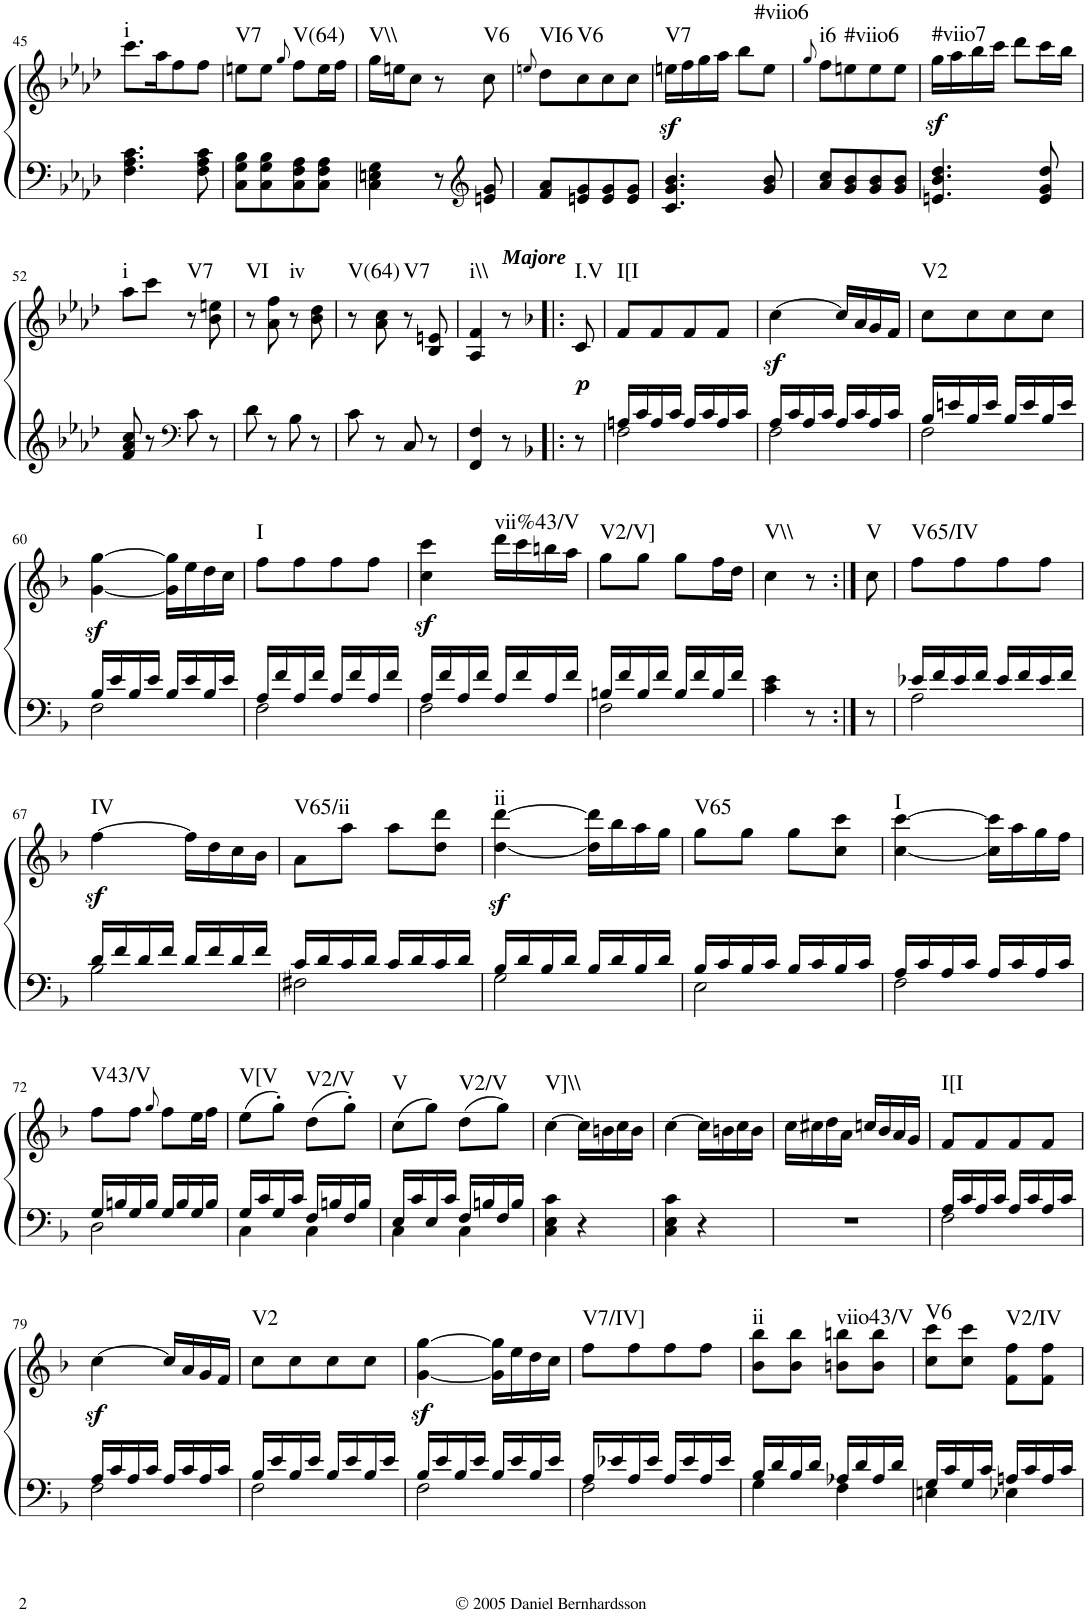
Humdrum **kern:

**kern	**kern	**dynam	**harte
*part1	*part1	*part1	*part1
*staff2	*staff1	*staff1/2	*
*I"Piano	*	*	*
*I'Pno.	*	*	*
!!LO:PB:g=z
*clefF4	*clefG2	*	*
*k[b-e-a-d-]	*k[b-e-a-d-]	*	*
*M2/4	*M2/4	*	*
=45	=45	=45	=45
!	!	!	!LO:H:kt=i
4.F\ 4.A-\ 4.c\	8.ccc\L	.	N
.	16aa-\K	.	.
.	8ff\	.	.
8F\ 8A-\ 8c\	8ff\J	.	.
=46	=46	=46	=46
!	!	!	!LO:H:kt=V7
8C\ 8G\ 8B-\L	8een\L	.	N
8C\ 8G\ 8B-\	8ee\J	.	.
.	8qgg/	.	.
!	!	!	!LO:H:kt=V(64)
8C\ 8F\ 8A-\	8ff\L	.	N
8C\ 8F\ 8A-\J	16ee\L	.	.
.	16ff\JJ	.	.
=47	=47	=47	=47
!	!	!	!LO:H:kt=V\\
4C\ 4En\ 4G\	16gg\LL	.	N
.	16een\J	.	.
.	8cc\J	.	.
8r	8r	.	.
*clefG2	*	*	*
!	!	!	!LO:H:kt=V6
8en/ 8g/	8cc\	.	N
=48	=48	=48	=48
.	8qeen/	.	.
!	!	!	!LO:H:kt=VI6
8f/ 8a-/L	8dd-\L	.	N
!	!	!	!LO:H:kt=V6
8en/ 8g/	8cc\	.	N
8e/ 8g/	8cc\	.	.
8e/ 8g/J	8cc\J	.	.
=49	=49	=49	=49
!	!	!LO:DY:b	!LO:H:kt=V7
4.c/ 4.g/ 4.b-/	16een\LL	sf	N
.	16ff\	.	.
.	16gg\	.	.
.	16aa-\JJ	.	.
.	8bb-\L	.	.
!	!	!	!LO:H:kt=#viio6
8g/ 8b-/	8ee\J	.	N
=50	=50	=50	=50
.	8qgg/	.	.
!	!	!	!LO:H:kt=i6
8a-/ 8cc/L	8ff\L	.	N
!	!	!	!LO:H:kt=#viio6
8g/ 8b-/	8een\	.	N
8g/ 8b-/	8ee\	.	.
8g/ 8b-/J	8ee\J	.	.
=51	=51	=51	=51
!	!	!LO:DY:b	!LO:H:kt=#viio7
4.en/ 4.b-/ 4.dd-/	16gg\LL	sf	N
.	16aa-\	.	.
.	16bb-\	.	.
.	16ccc\JJ	.	.
.	8ddd-\L	.	.
8e/ 8g/ 8dd-/	16ccc\L	.	.
.	16bb-\JJ	.	.
!!LO:LB:g=z
=52	=52	=52	=52
!	!	!	!LO:H:kt=i
8f/ 8a-/ 8cc/	8aa-\L	.	N
8r	8ccc\J	.	.
*clefF4	*	*	*
!	!	!	!LO:H:kt=V7
8c\	8r	.	N
8r	8b-\ 8een\	.	.
=53	=53	=53	=53
!	!	!	!LO:H:kt=VI
8d-\	8r	.	N
8r	8a-\ 8ff\	.	.
!	!	!	!LO:H:kt=iv
8B-\	8r	.	N
8r	8b-\ 8dd-\	.	.
=54	=54	=54	=54
!	!	!	!LO:H:kt=V(64)
8c\	8r	.	N
8r	8a-\ 8cc\	.	.
!	!	!	!LO:H:kt=V7
8C/	8r	.	N
8r	8B-/ 8en/	.	.
=55	=55	=55	=55
!	!	!	!LO:H:kt=i\\
4FF/ 4F/	4A-/ 4f/	.	N
!	!LO:TX:a:Bi:t=Majore	!	!
8r	8r	.	.
=56!|:	=56!|:	=56!|:	=56!|:
*k[b-]	*k[b-]	*	*
*F:	*F:	*	*
!	!	!LO:DY:b	!LO:H:kt=I.V
8r	8c/	p	N
=57	=57	=57	=57
*^	*	*	*
!	!	!	!	!LO:H:kt=I[I
16An/LL	2F\	8f/L	.	N
16c/	.	.	.	.
16A/	.	8f/	.	.
16c/JJ	.	.	.	.
16A/LL	.	8f/	.	.
16c/	.	.	.	.
16A/	.	8f/J	.	.
16c/JJ	.	.	.	.
=58	=58	=58	=58	=58
16A/LL	2F\	[4ccz<\	.	.
16c/	.	.	.	.
16A/	.	.	.	.
16c/JJ	.	.	.	.
16A/LL	.	16cc/LL]	.	.
16c/	.	16a/	.	.
16A/	.	16g/	.	.
16c/JJ	.	16f/JJ	.	.
=59	=59	=59	=59	=59
!	!	!	!	!LO:H:kt=V2
16B-/LL	2F\	8cc\L	.	N
16en/	.	.	.	.
16B-/	.	8cc\	.	.
16e/JJ	.	.	.	.
16B-/LL	.	8cc\	.	.
16e/	.	.	.	.
16B-/	.	8cc\J	.	.
16e/JJ	.	.	.	.
!!LO:LB:g=z
=60	=60	=60	=60	=60
16B-/LL	2F\	[4g\z< [4gg\z<	.	.
16e/	.	.	.	.
16B-/	.	.	.	.
16e/JJ	.	.	.	.
16B-/LL	.	16g\] 16gg\]LL	.	.
16e/	.	16ee\	.	.
16B-/	.	16dd\	.	.
16e/JJ	.	16cc\JJ	.	.
=61	=61	=61	=61	=61
!	!	!	!	!LO:H:kt=I
16A/LL	2F\	8ff\L	.	N
16f/	.	.	.	.
16A/	.	8ff\	.	.
16f/JJ	.	.	.	.
16A/LL	.	8ff\	.	.
16f/	.	.	.	.
16A/	.	8ff\J	.	.
16f/JJ	.	.	.	.
=62	=62	=62	=62	=62
16A/LL	2F\	4cc\z< 4ccc\z<	.	.
16f/	.	.	.	.
16A/	.	.	.	.
16f/JJ	.	.	.	.
!	!	!	!	!LO:H:kt=vii%43/V
16A/LL	.	16ddd\LL	.	N
16f/	.	16ccc\	.	.
16A/	.	16bbn\	.	.
16f/JJ	.	16aa\JJ	.	.
=63	=63	=63	=63	=63
!	!	!	!	!LO:H:kt=V2/V]
16Bn/LL	2F\	8gg\L	.	N
16f/	.	.	.	.
16B/	.	8gg\J	.	.
16f/JJ	.	.	.	.
16B/LL	.	8gg\L	.	.
16f/	.	.	.	.
16B/	.	16ff\L	.	.
16f/JJ	.	16dd\JJ	.	.
*v	*v	*	*	*
=64	=64	=64	=64
!	!	!	!LO:H:kt=V\\
4c\ 4e\	4cc\	.	N
8r	8r	.	.
=65:|!	=65:|!	=65:|!	=65:|!
!	!	!	!LO:H:kt=V
8r	8cc\	.	N
=66	=66	=66	=66
*^	*	*	*
!	!	!	!	!LO:H:kt=V65/IV
16e-X/LL	2A\	8ff\L	.	N
16f/	.	.	.	.
16e-/	.	8ff\	.	.
16f/JJ	.	.	.	.
16e-/LL	.	8ff\	.	.
16f/	.	.	.	.
16e-/	.	8ff\J	.	.
16f/JJ	.	.	.	.
!!LO:LB:g=z
=67	=67	=67	=67	=67
!	!	!	!LO:DY:b	!LO:H:kt=IV
16d/LL	2B-\	[4ff\	sf	N
16f/	.	.	.	.
16d/	.	.	.	.
16f/JJ	.	.	.	.
16d/LL	.	16ff\LL]	.	.
16f/	.	16dd\	.	.
16d/	.	16cc\	.	.
16f/JJ	.	16b-\JJ	.	.
=68	=68	=68	=68	=68
!	!	!	!	!LO:H:kt=V65/ii
16c/LL	2F#X\	8a\L	.	N
16d/	.	.	.	.
16c/	.	8aa\J	.	.
16d/JJ	.	.	.	.
16c/LL	.	8aa\L	.	.
16d/	.	.	.	.
16c/	.	8dd\ 8ddd\J	.	.
16d/JJ	.	.	.	.
=69	=69	=69	=69	=69
!	!	!	!LO:DY:b	!LO:H:kt=ii
16B-/LL	2G\	[4dd\ [4ddd\	sf	N
16d/	.	.	.	.
16B-/	.	.	.	.
16d/JJ	.	.	.	.
16B-/LL	.	16dd\] 16ddd\]LL	.	.
16d/	.	16bb-\	.	.
16B-/	.	16aa\	.	.
16d/JJ	.	16gg\JJ	.	.
=70	=70	=70	=70	=70
!	!	!	!	!LO:H:kt=V65
16B-/LL	2E\	8gg\L	.	N
16c/	.	.	.	.
16B-/	.	8gg\J	.	.
16c/JJ	.	.	.	.
16B-/LL	.	8gg\L	.	.
16c/	.	.	.	.
16B-/	.	8cc\ 8ccc\J	.	.
16c/JJ	.	.	.	.
=71	=71	=71	=71	=71
!	!	!	!	!LO:H:kt=I
16A/LL	2F\	[4cc\ [4ccc\	.	N
16c/	.	.	.	.
16A/	.	.	.	.
16c/JJ	.	.	.	.
16A/LL	.	16cc\] 16ccc\]LL	.	.
16c/	.	16aa\	.	.
16A/	.	16gg\	.	.
16c/JJ	.	16ff\JJ	.	.
!!LO:LB:g=z
=72	=72	=72	=72	=72
!	!	!	!	!LO:H:kt=V43/V
16G/LL	2D\	8ff\L	.	N
16Bn/	.	.	.	.
16G/	.	8ff\J	.	.
16B/JJ	.	.	.	.
.	.	8qgg/	.	.
16G/LL	.	8ff\L	.	.
16B/	.	.	.	.
16G/	.	16ee\L	.	.
16B/JJ	.	16ff\JJ	.	.
=73	=73	=73	=73	=73
!	!	!	!	!LO:H:kt=V[V
16G/LL	4C\	(8ee\L	.	N
16c/	.	.	.	.
16G/	.	8gg'\J)	.	.
16c/JJ	.	.	.	.
!	!	!	!	!LO:H:kt=V2/V
16F/LL	4C\	(8dd\L	.	N
16Bn/	.	.	.	.
16F/	.	8gg'\J)	.	.
16B/JJ	.	.	.	.
=74	=74	=74	=74	=74
!	!	!	!	!LO:H:kt=V
16E/LL	4C\	(8cc\L	.	N
16c/	.	.	.	.
16E/	.	8gg\J)	.	.
16c/JJ	.	.	.	.
!	!	!	!	!LO:H:kt=V2/V
16F/LL	4C\	(8dd\L	.	N
16Bn/	.	.	.	.
16F/	.	8gg\J)	.	.
16B/JJ	.	.	.	.
*v	*v	*	*	*
=75	=75	=75	=75
!	!	!	!LO:H:kt=V]\\
4C\ 4E\ 4c\	[4cc\	.	N
4r	16cc\LL]	.	.
.	16bn\	.	.
.	16cc\	.	.
.	16b\JJ	.	.
=76	=76	=76	=76
4C\ 4E\ 4c\	[4cc\	.	.
4r	16cc\LL]	.	.
.	16bn\	.	.
.	16cc\	.	.
.	16b\JJ	.	.
=77	=77	=77	=77
2r	16cc\LL	.	.
.	16cc#X\	.	.
.	16dd\	.	.
.	16a\JJ	.	.
.	16ccn/LL	.	.
.	16b-/	.	.
.	16a/	.	.
.	16g/JJ	.	.
=78	=78	=78	=78
*^	*	*	*
!	!	!	!	!LO:H:kt=I[I
16A/LL	2F\	8f/L	.	N
16c/	.	.	.	.
16A/	.	8f/	.	.
16c/JJ	.	.	.	.
16A/LL	.	8f/	.	.
16c/	.	.	.	.
16A/	.	8f/J	.	.
16c/JJ	.	.	.	.
!!LO:LB:g=z
=79	=79	=79	=79	=79
16A/LL	2F\	[4ccz<\	.	.
16c/	.	.	.	.
16A/	.	.	.	.
16c/JJ	.	.	.	.
16A/LL	.	16cc/LL]	.	.
16c/	.	16a/	.	.
16A/	.	16g/	.	.
16c/JJ	.	16f/JJ	.	.
=80	=80	=80	=80	=80
!	!	!	!	!LO:H:kt=V2
16B-/LL	2F\	8cc\L	.	N
16e/	.	.	.	.
16B-/	.	8cc\	.	.
16e/JJ	.	.	.	.
16B-/LL	.	8cc\	.	.
16e/	.	.	.	.
16B-/	.	8cc\J	.	.
16e/JJ	.	.	.	.
=81	=81	=81	=81	=81
16B-/LL	2F\	[4g\z< [4gg\z<	.	.
16e/	.	.	.	.
16B-/	.	.	.	.
16e/JJ	.	.	.	.
16B-/LL	.	16g\] 16gg\]LL	.	.
16e/	.	16ee\	.	.
16B-/	.	16dd\	.	.
16e/JJ	.	16cc\JJ	.	.
=82	=82	=82	=82	=82
!	!	!	!	!LO:H:kt=V7/IV]
16A/LL	2F\	8ff\L	.	N
16e-X/	.	.	.	.
16A/	.	8ff\	.	.
16e-/JJ	.	.	.	.
16A/LL	.	8ff\	.	.
16e-/	.	.	.	.
16A/	.	8ff\J	.	.
16e-/JJ	.	.	.	.
=83	=83	=83	=83	=83
!	!	!	!	!LO:H:kt=ii
16B-/LL	4G\	8b-\ 8bb-\L	.	N
16d/	.	.	.	.
16B-/	.	8b-\ 8bb-\J	.	.
16d/JJ	.	.	.	.
!	!	!	!	!LO:H:kt=viio43/V
16A-X/LL	4F\	8bn\ 8bbn\L	.	N
16d/	.	.	.	.
16A-/	.	8b\ 8bb\J	.	.
16d/JJ	.	.	.	.
=84	=84	=84	=84	=84
!	!	!	!	!LO:H:kt=V6
16G/LL	4En\	8cc\ 8ccc\L	.	N
16c/	.	.	.	.
16G/	.	8cc\ 8ccc\J	.	.
16c/JJ	.	.	.	.
!	!	!	!	!LO:H:kt=V2/IV
16An/LL	4E-X\	8f\ 8ff\L	.	N
16c/	.	.	.	.
16A/	.	8f\ 8ff\J	.	.
16c/JJ	.	.	.	.
*v	*v	*	*	*
=	=	=	=
*-	*-	*-	*-
